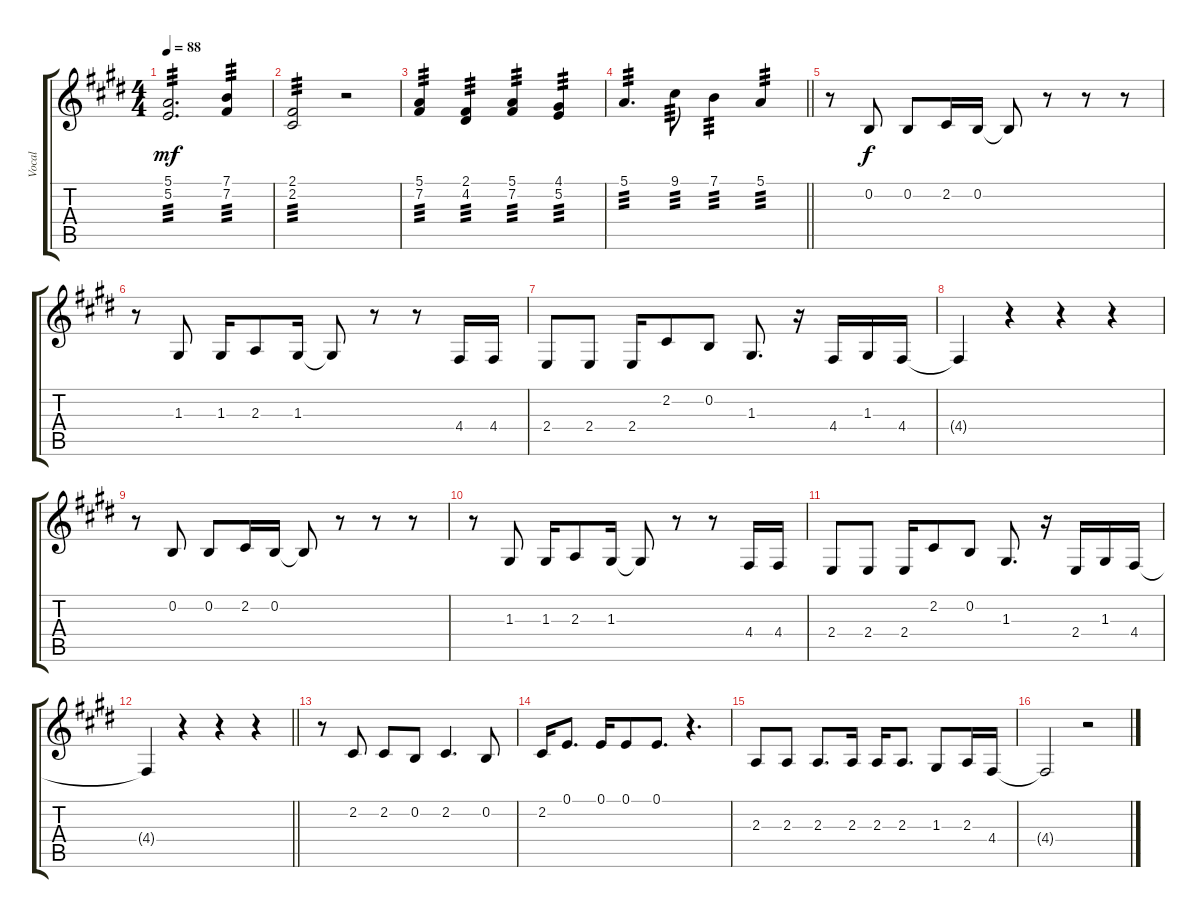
\track ("Vocal" "Vocal") {instrument altosax}
\staff {score tabs}
\tuning (E4 B3 G3 D3 A2 E2) {hide}
\ts (4 4)
\tempo 88
\clef g2
\ks e
(5.1 5.2).2{d tp 3 dy mf} (7.1 7.2).4{tp 3} |
(2.1 2.2).2{tp 3} r.2 |
(5.1 7.2).4{tp 3} (2.1 4.2).4{tp 3} (5.1 7.2).4{tp 3} (4.1 5.2).4{tp 3} |
\barLineRight lightlight
5.1.4{d tp 3} 9.1.8{tp 3} 7.1.4{tp 3} 5.1.4{tp 3} |
r.8 0.2.8{dy f} 0.2.8 2.2.16 0.2.16 0.2{t}.8 r.8 r.8 r.8 |
r.8 1.3.8 1.3.16 2.3.8 1.3.16 1.3{t}.8 r.8 r.8 4.4.16 4.4.16 |
2.4.8 2.4.8 2.4.16 2.2.8 0.2.8 1.3.8{d} r.16 4.4.16 1.3.16 4.4.16 |
4.4{t}.4 r.4 r.4 r.4 |
r.8 0.2.8 0.2.8 2.2.16 0.2.16 0.2{t}.8 r.8 r.8 r.8 |
r.8 1.3.8 1.3.16 2.3.8 1.3.16 1.3{t}.8 r.8 r.8 4.4.16 4.4.16 |
2.4.8 2.4.8 2.4.16 2.2.8 0.2.8 1.3.8{d} r.16 2.4.16 1.3.16 4.4.16 |
\barLineRight lightlight
4.4{t}.4 r.4 r.4 r.4 |
r.8 2.2.8 2.2.8 0.2.8 2.2.4{d} 0.2.8 |
2.2.16 0.1.8{d} 0.1.16 0.1.8 0.1.8{d} r.4{d} |
2.3.8 2.3.8 2.3.8{d} 2.3.16 2.3.16 2.3.8{d} 1.3.8 2.3.16 4.4.16 |
4.4{t}.2 r.2
